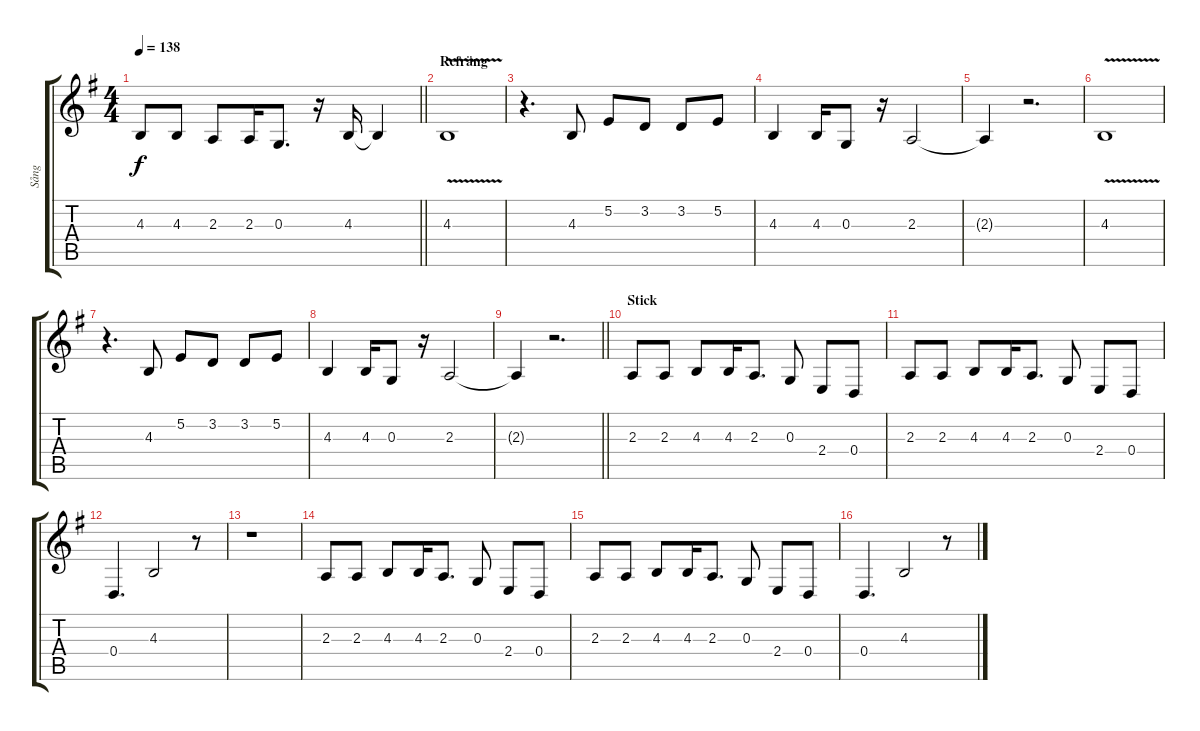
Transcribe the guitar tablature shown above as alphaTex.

\track ("Sång" "Sång") {instrument bassoon}
\staff {score tabs}
\tuning (E4 B3 G3 D3 A2 E2) {hide}
\ts (4 4)
\tempo 138
\clef g2
\barLineRight lightlight
\ks g
4.3.8{dy f} 4.3.8 2.3.8 2.3.16 0.3.8{d} r.16 4.3.16 4.3{t}.4 |
\section ("" "Refräng")
4.3{v}.1 |
r.4{d} 4.3.8 5.2.8 3.2.8 3.2.8 5.2.8 |
4.3.4 4.3.16 0.3.8 r.16 2.3.2 |
2.3{t}.4 r.2{d} |
4.3{v}.1 |
r.4{d} 4.3.8 5.2.8 3.2.8 3.2.8 5.2.8 |
4.3.4 4.3.16 0.3.8 r.16 2.3.2 |
\barLineRight lightlight
2.3{t}.4 r.2{d} |
\section ("" "Stick")
2.3.8 2.3.8 4.3.8 4.3.16 2.3.8{d} 0.3.8 2.4.8 0.4.8 |
2.3.8 2.3.8 4.3.8 4.3.16 2.3.8{d} 0.3.8 2.4.8 0.4.8 |
0.4.4{d} 4.3.2 r.8 |
r.1 |
2.3.8 2.3.8 4.3.8 4.3.16 2.3.8{d} 0.3.8 2.4.8 0.4.8 |
2.3.8 2.3.8 4.3.8 4.3.16 2.3.8{d} 0.3.8 2.4.8 0.4.8 |
0.4.4{d} 4.3.2 r.8
